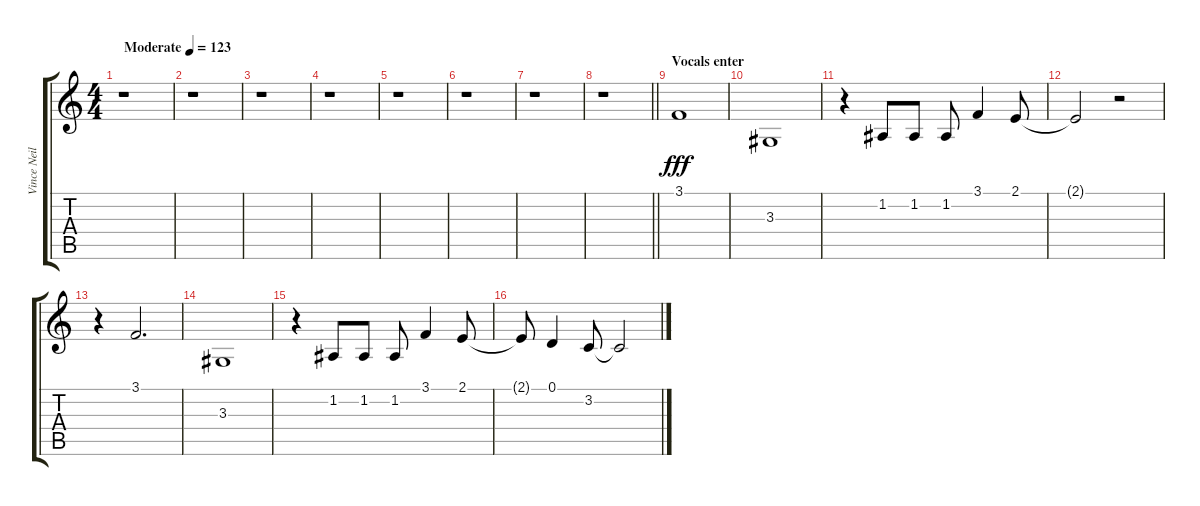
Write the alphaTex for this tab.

\track ("Vince Neil" "Vince Neil") {instrument lead2sawtooth}
\staff {score tabs}
\tuning (D4 A3 F3 C3 G2 C2) {hide}
\ts (4 4)
\tempo (123 "Moderate")
\clef g2
\ks c
r.1{dy fff instrument lead2sawtooth} |
r.1 |
r.1 |
r.1 |
r.1 |
r.1 |
r.1 |
\barLineRight lightlight
r.1 |
\section ("" "Vocals enter")
3.1.1 |
3.3.1 |
r.4 1.2.8 1.2.8 1.2.8 3.1.4 2.1.8 |
2.1{t}.2 r.2 |
r.4 3.1.2{d} |
3.3.1 |
r.4 1.2.8 1.2.8 1.2.8 3.1.4 2.1.8 |
2.1{t}.8 0.1.4 3.2.8 3.2{t}.2
